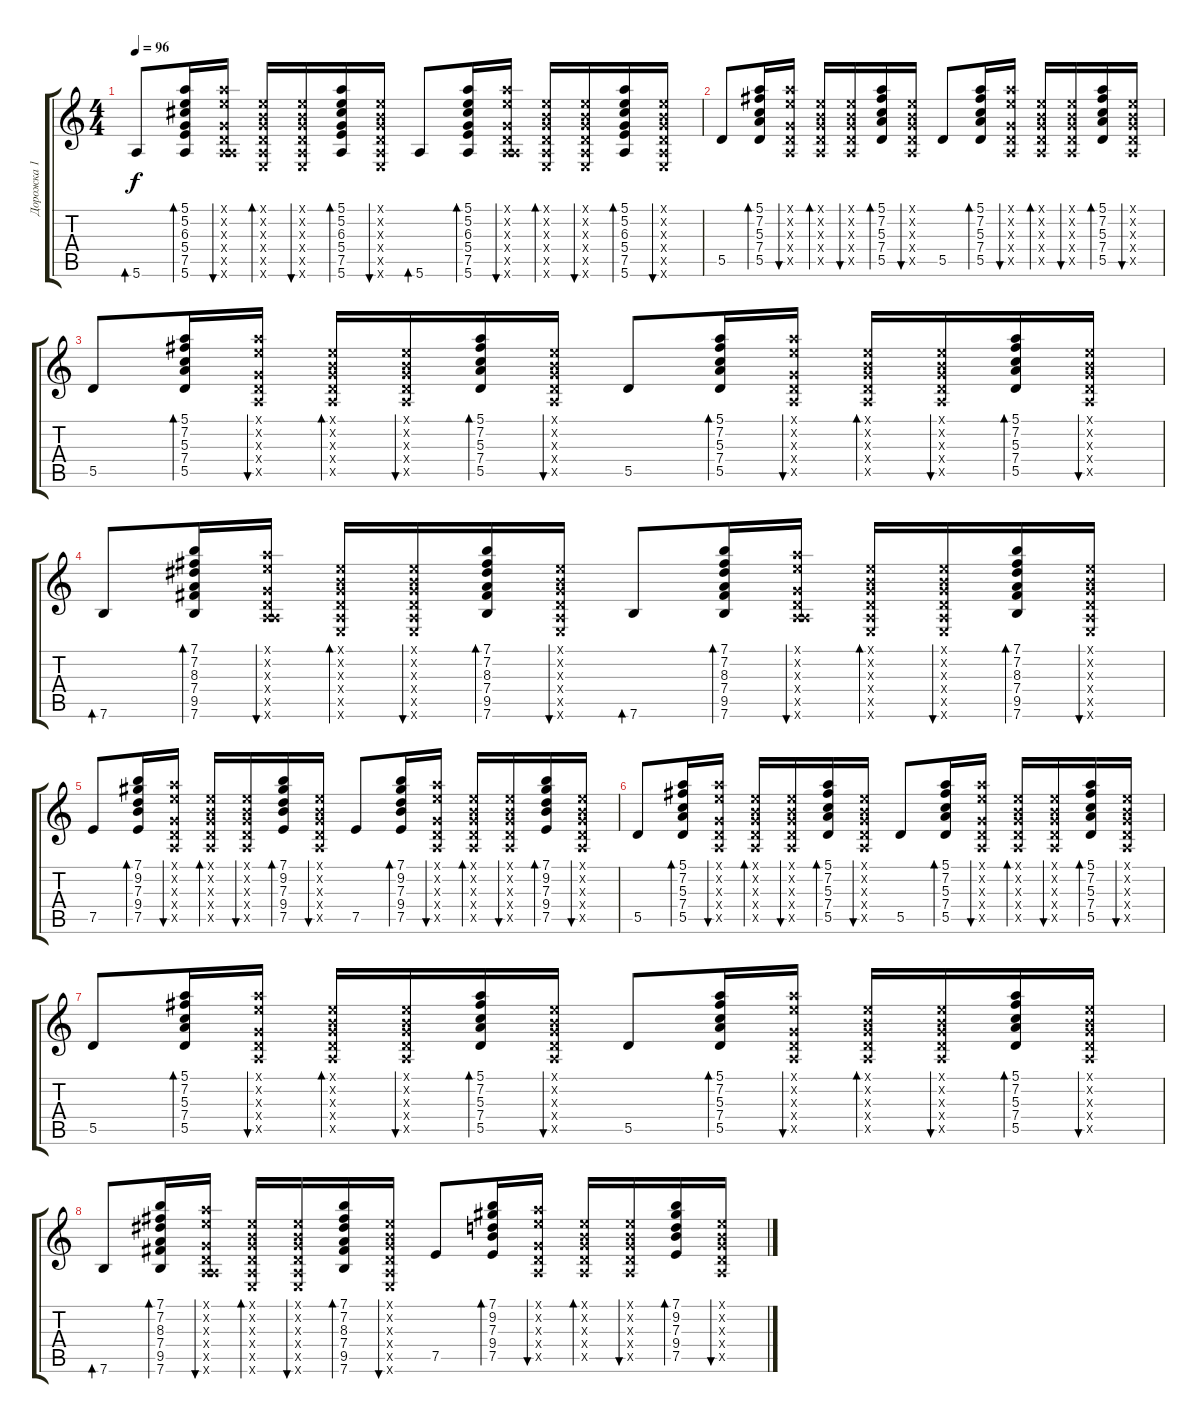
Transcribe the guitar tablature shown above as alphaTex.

\track ("Дорожка 1" "Дорожка 1") {instrument acousticguitarsteel}
\staff {score tabs}
\tuning (E4 B3 G3 D3 A2 E2) {hide}
\ts (4 4)
\tempo 96
\clef g2
\ks c
5.6.8{bd 30 dy f} (5.1 5.2 6.3 5.4 7.5 5.6).16{bd 30} (5.1{x} 5.2{x} 0.3{x} 0.4{x} 0.5{x} 5.6{x}).16{bu 30} (0.1{x} 0.2{x} 0.3{x} 0.4{x} 0.5{x} 0.6{x}).16{bd 30} (0.1{x} 0.2{x} 0.3{x} 0.4{x} 0.5{x} 0.6{x}).16{bu 30} (5.1 5.2 6.3 5.4 7.5 5.6).16{bd 30} (0.1{x} 0.2{x} 0.3{x} 0.4{x} 0.5{x} 0.6{x}).16{bu 30} 5.6.8{bd 30} (5.1 5.2 6.3 5.4 7.5 5.6).16{bd 30} (5.1{x} 5.2{x} 0.3{x} 0.4{x} 0.5{x} 5.6{x}).16{bu 30} (0.1{x} 0.2{x} 0.3{x} 0.4{x} 0.5{x} 0.6{x}).16{bd 30} (0.1{x} 0.2{x} 0.3{x} 0.4{x} 0.5{x} 0.6{x}).16{bu 30} (5.1 5.2 6.3 5.4 7.5 5.6).16{bd 30} (0.1{x} 0.2{x} 0.3{x} 0.4{x} 0.5{x} 0.6{x}).16{bu 30} |
5.5.8 (5.1 7.2 5.3 7.4 5.5).16{bd 30} (5.1{x} 5.2{x} 0.3{x} 0.4{x} 0.5{x}).16{bu 30} (0.1{x} 0.2{x} 0.3{x} 0.4{x} 0.5{x}).16{bd 30} (0.1{x} 0.2{x} 0.3{x} 0.4{x} 0.5{x}).16{bu 30} (5.1 7.2 5.3 7.4 5.5).16{bd 30} (0.1{x} 0.2{x} 0.3{x} 0.4{x} 0.5{x}).16{bu 30} 5.5.8 (5.1 7.2 5.3 7.4 5.5).16{bd 30} (5.1{x} 5.2{x} 0.3{x} 0.4{x} 0.5{x}).16{bu 30} (0.1{x} 0.2{x} 0.3{x} 0.4{x} 0.5{x}).16{bd 30} (0.1{x} 0.2{x} 0.3{x} 0.4{x} 0.5{x}).16{bu 30} (5.1 7.2 5.3 7.4 5.5).16{bd 30} (0.1{x} 0.2{x} 0.3{x} 0.4{x} 0.5{x}).16{bu 30} |
5.5.8 (5.1 7.2 5.3 7.4 5.5).16{bd 30} (5.1{x} 5.2{x} 0.3{x} 0.4{x} 0.5{x}).16{bu 30} (0.1{x} 0.2{x} 0.3{x} 0.4{x} 0.5{x}).16{bd 30} (0.1{x} 0.2{x} 0.3{x} 0.4{x} 0.5{x}).16{bu 30} (5.1 7.2 5.3 7.4 5.5).16{bd 30} (0.1{x} 0.2{x} 0.3{x} 0.4{x} 0.5{x}).16{bu 30} 5.5.8 (5.1 7.2 5.3 7.4 5.5).16{bd 30} (5.1{x} 5.2{x} 0.3{x} 0.4{x} 0.5{x}).16{bu 30} (0.1{x} 0.2{x} 0.3{x} 0.4{x} 0.5{x}).16{bd 30} (0.1{x} 0.2{x} 0.3{x} 0.4{x} 0.5{x}).16{bu 30} (5.1 7.2 5.3 7.4 5.5).16{bd 30} (0.1{x} 0.2{x} 0.3{x} 0.4{x} 0.5{x}).16{bu 30} |
7.6.8{bd 30} (7.1 7.2 8.3 7.4 9.5 7.6).16{bd 30} (5.1{x} 5.2{x} 0.3{x} 0.4{x} 0.5{x} 5.6{x}).16{bu 30} (0.1{x} 0.2{x} 0.3{x} 0.4{x} 0.5{x} 0.6{x}).16{bd 30} (0.1{x} 0.2{x} 0.3{x} 0.4{x} 0.5{x} 0.6{x}).16{bu 30} (7.1 7.2 8.3 7.4 9.5 7.6).16{bd 30} (0.1{x} 0.2{x} 0.3{x} 0.4{x} 0.5{x} 0.6{x}).16{bu 30} 7.6.8{bd 30} (7.1 7.2 8.3 7.4 9.5 7.6).16{bd 30} (5.1{x} 5.2{x} 0.3{x} 0.4{x} 0.5{x} 5.6{x}).16{bu 30} (0.1{x} 0.2{x} 0.3{x} 0.4{x} 0.5{x} 0.6{x}).16{bd 30} (0.1{x} 0.2{x} 0.3{x} 0.4{x} 0.5{x} 0.6{x}).16{bu 30} (7.1 7.2 8.3 7.4 9.5 7.6).16{bd 30} (0.1{x} 0.2{x} 0.3{x} 0.4{x} 0.5{x} 0.6{x}).16{bu 30} |
7.5.8 (7.1 9.2 7.3 9.4 7.5).16{bd 30} (5.1{x} 5.2{x} 0.3{x} 0.4{x} 0.5{x}).16{bu 30} (0.1{x} 0.2{x} 0.3{x} 0.4{x} 0.5{x}).16{bd 30} (0.1{x} 0.2{x} 0.3{x} 0.4{x} 0.5{x}).16{bu 30} (7.1 9.2 7.3 9.4 7.5).16{bd 30} (0.1{x} 0.2{x} 0.3{x} 0.4{x} 0.5{x}).16{bu 30} 7.5.8 (7.1 9.2 7.3 9.4 7.5).16{bd 30} (5.1{x} 5.2{x} 0.3{x} 0.4{x} 0.5{x}).16{bu 30} (0.1{x} 0.2{x} 0.3{x} 0.4{x} 0.5{x}).16{bd 30} (0.1{x} 0.2{x} 0.3{x} 0.4{x} 0.5{x}).16{bu 30} (7.1 9.2 7.3 9.4 7.5).16{bd 30} (0.1{x} 0.2{x} 0.3{x} 0.4{x} 0.5{x}).16{bu 30} |
5.5.8 (5.1 7.2 5.3 7.4 5.5).16{bd 30} (5.1{x} 5.2{x} 0.3{x} 0.4{x} 0.5{x}).16{bu 30} (0.1{x} 0.2{x} 0.3{x} 0.4{x} 0.5{x}).16{bd 30} (0.1{x} 0.2{x} 0.3{x} 0.4{x} 0.5{x}).16{bu 30} (5.1 7.2 5.3 7.4 5.5).16{bd 30} (0.1{x} 0.2{x} 0.3{x} 0.4{x} 0.5{x}).16{bu 30} 5.5.8 (5.1 7.2 5.3 7.4 5.5).16{bd 30} (5.1{x} 5.2{x} 0.3{x} 0.4{x} 0.5{x}).16{bu 30} (0.1{x} 0.2{x} 0.3{x} 0.4{x} 0.5{x}).16{bd 30} (0.1{x} 0.2{x} 0.3{x} 0.4{x} 0.5{x}).16{bu 30} (5.1 7.2 5.3 7.4 5.5).16{bd 30} (0.1{x} 0.2{x} 0.3{x} 0.4{x} 0.5{x}).16{bu 30} |
5.5.8 (5.1 7.2 5.3 7.4 5.5).16{bd 30} (5.1{x} 5.2{x} 0.3{x} 0.4{x} 0.5{x}).16{bu 30} (0.1{x} 0.2{x} 0.3{x} 0.4{x} 0.5{x}).16{bd 30} (0.1{x} 0.2{x} 0.3{x} 0.4{x} 0.5{x}).16{bu 30} (5.1 7.2 5.3 7.4 5.5).16{bd 30} (0.1{x} 0.2{x} 0.3{x} 0.4{x} 0.5{x}).16{bu 30} 5.5.8 (5.1 7.2 5.3 7.4 5.5).16{bd 30} (5.1{x} 5.2{x} 0.3{x} 0.4{x} 0.5{x}).16{bu 30} (0.1{x} 0.2{x} 0.3{x} 0.4{x} 0.5{x}).16{bd 30} (0.1{x} 0.2{x} 0.3{x} 0.4{x} 0.5{x}).16{bu 30} (5.1 7.2 5.3 7.4 5.5).16{bd 30} (0.1{x} 0.2{x} 0.3{x} 0.4{x} 0.5{x}).16{bu 30} |
7.6.8{bd 30} (7.1 7.2 8.3 7.4 9.5 7.6).16{bd 30} (5.1{x} 5.2{x} 0.3{x} 0.4{x} 0.5{x} 5.6{x}).16{bu 30} (0.1{x} 0.2{x} 0.3{x} 0.4{x} 0.5{x} 0.6{x}).16{bd 30} (0.1{x} 0.2{x} 0.3{x} 0.4{x} 0.5{x} 0.6{x}).16{bu 30} (7.1 7.2 8.3 7.4 9.5 7.6).16{bd 30} (0.1{x} 0.2{x} 0.3{x} 0.4{x} 0.5{x} 0.6{x}).16{bu 30} 7.5.8 (7.1 9.2 7.3 9.4 7.5).16{bd 30} (5.1{x} 5.2{x} 0.3{x} 0.4{x} 0.5{x}).16{bu 30} (0.1{x} 0.2{x} 0.3{x} 0.4{x} 0.5{x}).16{bd 30} (0.1{x} 0.2{x} 0.3{x} 0.4{x} 0.5{x}).16{bu 30} (7.1 9.2 7.3 9.4 7.5).16{bd 30} (0.1{x} 0.2{x} 0.3{x} 0.4{x} 0.5{x}).16{bu 30}
